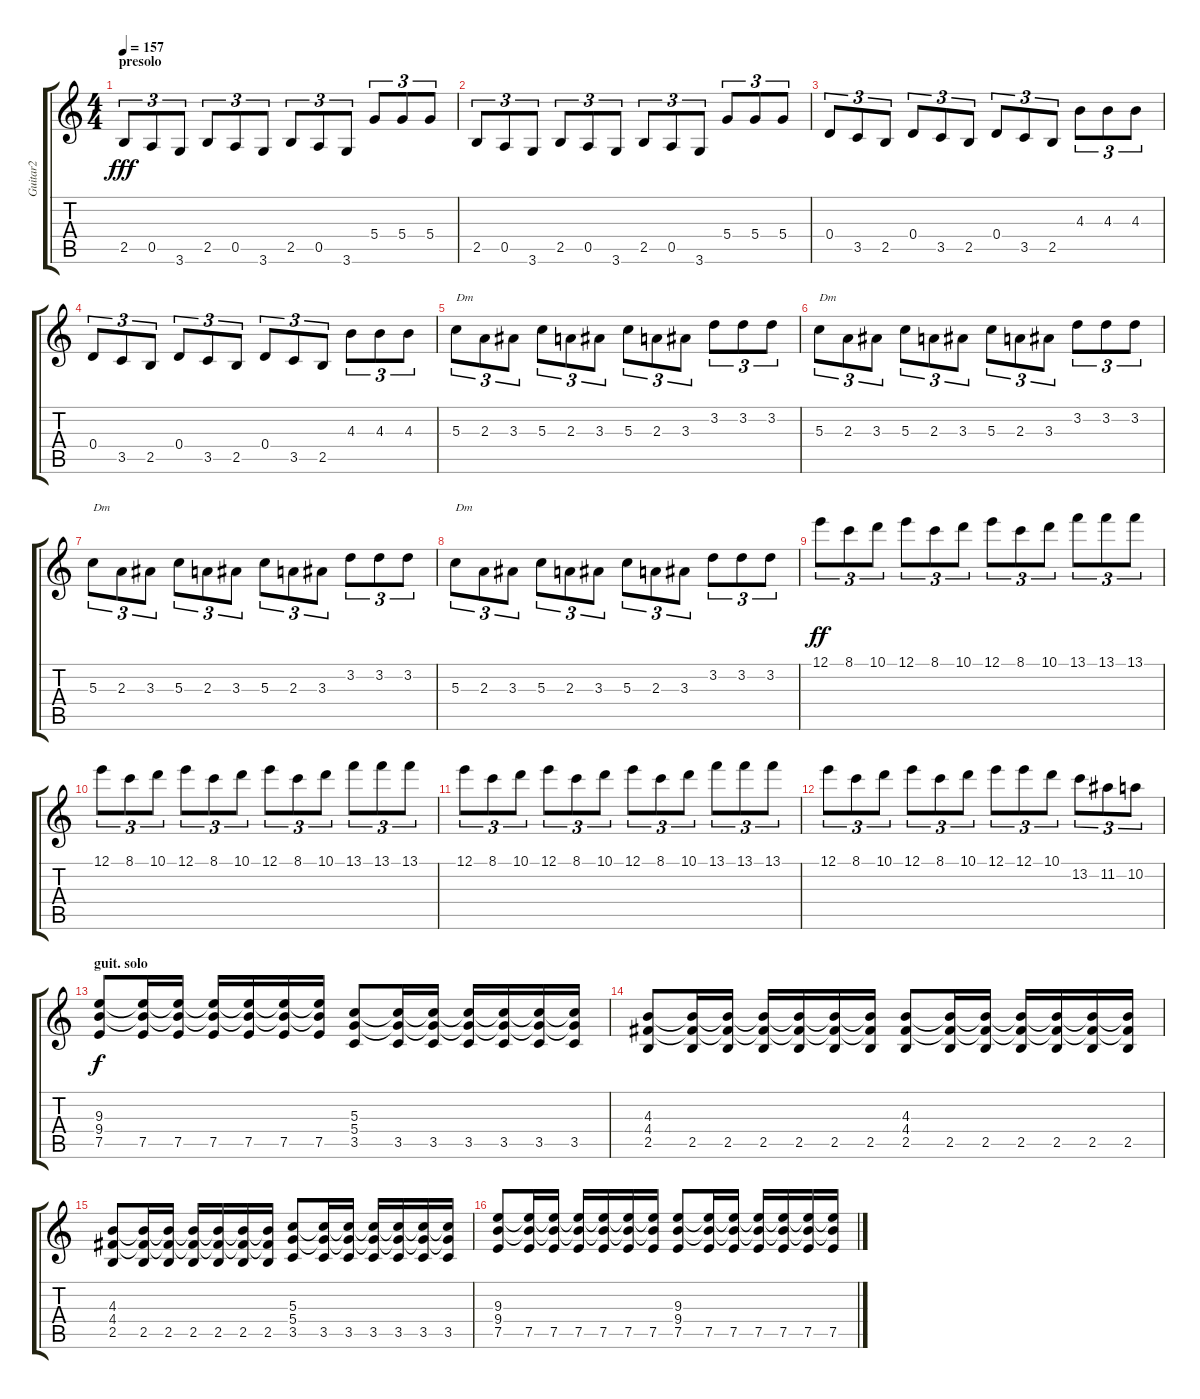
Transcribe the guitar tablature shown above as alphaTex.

\track ("Guitar2" "Guitar2") {instrument overdrivenguitar}
\staff {score tabs}
\tuning (E4 B3 G3 D3 A2 E2) {hide}
\ts (4 4)
\section ("" "presolo")
\tempo 157
\clef g2
\ks c
2.5.8{tu (3 2) dy fff} 0.5.8{tu (3 2)} 3.6.8{tu (3 2)} 2.5.8{tu (3 2)} 0.5.8{tu (3 2)} 3.6.8{tu (3 2)} 2.5.8{tu (3 2)} 0.5.8{tu (3 2)} 3.6.8{tu (3 2)} 5.4.8{tu (3 2)} 5.4.8{tu (3 2)} 5.4.8{tu (3 2)} |
2.5.8{tu (3 2)} 0.5.8{tu (3 2)} 3.6.8{tu (3 2)} 2.5.8{tu (3 2)} 0.5.8{tu (3 2)} 3.6.8{tu (3 2)} 2.5.8{tu (3 2)} 0.5.8{tu (3 2)} 3.6.8{tu (3 2)} 5.4.8{tu (3 2)} 5.4.8{tu (3 2)} 5.4.8{tu (3 2)} |
0.4.8{tu (3 2)} 3.5.8{tu (3 2)} 2.5.8{tu (3 2)} 0.4.8{tu (3 2)} 3.5.8{tu (3 2)} 2.5.8{tu (3 2)} 0.4.8{tu (3 2)} 3.5.8{tu (3 2)} 2.5.8{tu (3 2)} 4.3.8{tu (3 2)} 4.3.8{tu (3 2)} 4.3.8{tu (3 2)} |
0.4.8{tu (3 2)} 3.5.8{tu (3 2)} 2.5.8{tu (3 2)} 0.4.8{tu (3 2)} 3.5.8{tu (3 2)} 2.5.8{tu (3 2)} 0.4.8{tu (3 2)} 3.5.8{tu (3 2)} 2.5.8{tu (3 2)} 4.3.8{tu (3 2)} 4.3.8{tu (3 2)} 4.3.8{tu (3 2)} |
5.3.8{tu (3 2) txt "Dm"} 2.3.8{tu (3 2)} 3.3.8{tu (3 2)} 5.3.8{tu (3 2)} 2.3.8{tu (3 2)} 3.3.8{tu (3 2)} 5.3.8{tu (3 2)} 2.3.8{tu (3 2)} 3.3.8{tu (3 2)} 3.2.8{tu (3 2)} 3.2.8{tu (3 2)} 3.2.8{tu (3 2)} |
5.3.8{tu (3 2) txt "Dm"} 2.3.8{tu (3 2)} 3.3.8{tu (3 2)} 5.3.8{tu (3 2)} 2.3.8{tu (3 2)} 3.3.8{tu (3 2)} 5.3.8{tu (3 2)} 2.3.8{tu (3 2)} 3.3.8{tu (3 2)} 3.2.8{tu (3 2)} 3.2.8{tu (3 2)} 3.2.8{tu (3 2)} |
5.3.8{tu (3 2) txt "Dm"} 2.3.8{tu (3 2)} 3.3.8{tu (3 2)} 5.3.8{tu (3 2)} 2.3.8{tu (3 2)} 3.3.8{tu (3 2)} 5.3.8{tu (3 2)} 2.3.8{tu (3 2)} 3.3.8{tu (3 2)} 3.2.8{tu (3 2)} 3.2.8{tu (3 2)} 3.2.8{tu (3 2)} |
5.3.8{tu (3 2) txt "Dm"} 2.3.8{tu (3 2)} 3.3.8{tu (3 2)} 5.3.8{tu (3 2)} 2.3.8{tu (3 2)} 3.3.8{tu (3 2)} 5.3.8{tu (3 2)} 2.3.8{tu (3 2)} 3.3.8{tu (3 2)} 3.2.8{tu (3 2)} 3.2.8{tu (3 2)} 3.2.8{tu (3 2)} |
12.1.8{tu (3 2) dy ff} 8.1.8{tu (3 2)} 10.1.8{tu (3 2)} 12.1.8{tu (3 2)} 8.1.8{tu (3 2)} 10.1.8{tu (3 2)} 12.1.8{tu (3 2)} 8.1.8{tu (3 2)} 10.1.8{tu (3 2)} 13.1.8{tu (3 2)} 13.1.8{tu (3 2)} 13.1.8{tu (3 2)} |
12.1.8{tu (3 2)} 8.1.8{tu (3 2)} 10.1.8{tu (3 2)} 12.1.8{tu (3 2)} 8.1.8{tu (3 2)} 10.1.8{tu (3 2)} 12.1.8{tu (3 2)} 8.1.8{tu (3 2)} 10.1.8{tu (3 2)} 13.1.8{tu (3 2)} 13.1.8{tu (3 2)} 13.1.8{tu (3 2)} |
12.1.8{tu (3 2)} 8.1.8{tu (3 2)} 10.1.8{tu (3 2)} 12.1.8{tu (3 2)} 8.1.8{tu (3 2)} 10.1.8{tu (3 2)} 12.1.8{tu (3 2)} 8.1.8{tu (3 2)} 10.1.8{tu (3 2)} 13.1.8{tu (3 2)} 13.1.8{tu (3 2)} 13.1.8{tu (3 2)} |
12.1.8{tu (3 2)} 8.1.8{tu (3 2)} 10.1.8{tu (3 2)} 12.1.8{tu (3 2)} 8.1.8{tu (3 2)} 10.1.8{tu (3 2)} 12.1.8{tu (3 2)} 12.1.8{tu (3 2)} 10.1.8{tu (3 2)} 13.2.8{tu (3 2)} 11.2.8{tu (3 2)} 10.2.8{tu (3 2)} |
\section ("" "guit. solo")
(9.3 9.4 7.5).8{dy f} (9.3{t} 9.4{t} 7.5).16 (9.3{t} 9.4{t} 7.5).16 (9.3{t} 9.4{t} 7.5).16 (9.3{t} 9.4{t} 7.5).16 (9.3{t} 9.4{t} 7.5).16 (9.3{t} 9.4{t} 7.5).16 (5.3 5.4 3.5).8 (5.3{t} 5.4{t} 3.5).16 (5.3{t} 5.4{t} 3.5).16 (5.3{t} 5.4{t} 3.5).16 (5.3{t} 5.4{t} 3.5).16 (5.3{t} 5.4{t} 3.5).16 (5.3{t} 5.4{t} 3.5).16 |
(4.3 4.4 2.5).8 (4.3{t} 4.4{t} 2.5).16 (4.3{t} 4.4{t} 2.5).16 (4.3{t} 4.4{t} 2.5).16 (4.3{t} 4.4{t} 2.5).16 (4.3{t} 4.4{t} 2.5).16 (4.3{t} 4.4{t} 2.5).16 (4.3 4.4 2.5).8 (4.3{t} 4.4{t} 2.5).16 (4.3{t} 4.4{t} 2.5).16 (4.3{t} 4.4{t} 2.5).16 (4.3{t} 4.4{t} 2.5).16 (4.3{t} 4.4{t} 2.5).16 (4.3{t} 4.4{t} 2.5).16 |
(4.3 4.4 2.5).8 (4.3{t} 4.4{t} 2.5).16 (4.3{t} 4.4{t} 2.5).16 (4.3{t} 4.4{t} 2.5).16 (4.3{t} 4.4{t} 2.5).16 (4.3{t} 4.4{t} 2.5).16 (4.3{t} 4.4{t} 2.5).16 (5.3 5.4 3.5).8 (5.3{t} 5.4{t} 3.5).16 (5.3{t} 5.4{t} 3.5).16 (5.3{t} 5.4{t} 3.5).16 (5.3{t} 5.4{t} 3.5).16 (5.3{t} 5.4{t} 3.5).16 (5.3{t} 5.4{t} 3.5).16 |
(9.3 9.4 7.5).8 (9.3{t} 9.4{t} 7.5).16 (9.3{t} 9.4{t} 7.5).16 (9.3{t} 9.4{t} 7.5).16 (9.3{t} 9.4{t} 7.5).16 (9.3{t} 9.4{t} 7.5).16 (9.3{t} 9.4{t} 7.5).16 (9.3 9.4 7.5).8 (9.3{t} 9.4{t} 7.5).16 (9.3{t} 9.4{t} 7.5).16 (9.3{t} 9.4{t} 7.5).16 (9.3{t} 9.4{t} 7.5).16 (9.3{t} 9.4{t} 7.5).16 (9.3{t} 9.4{t} 7.5).16
